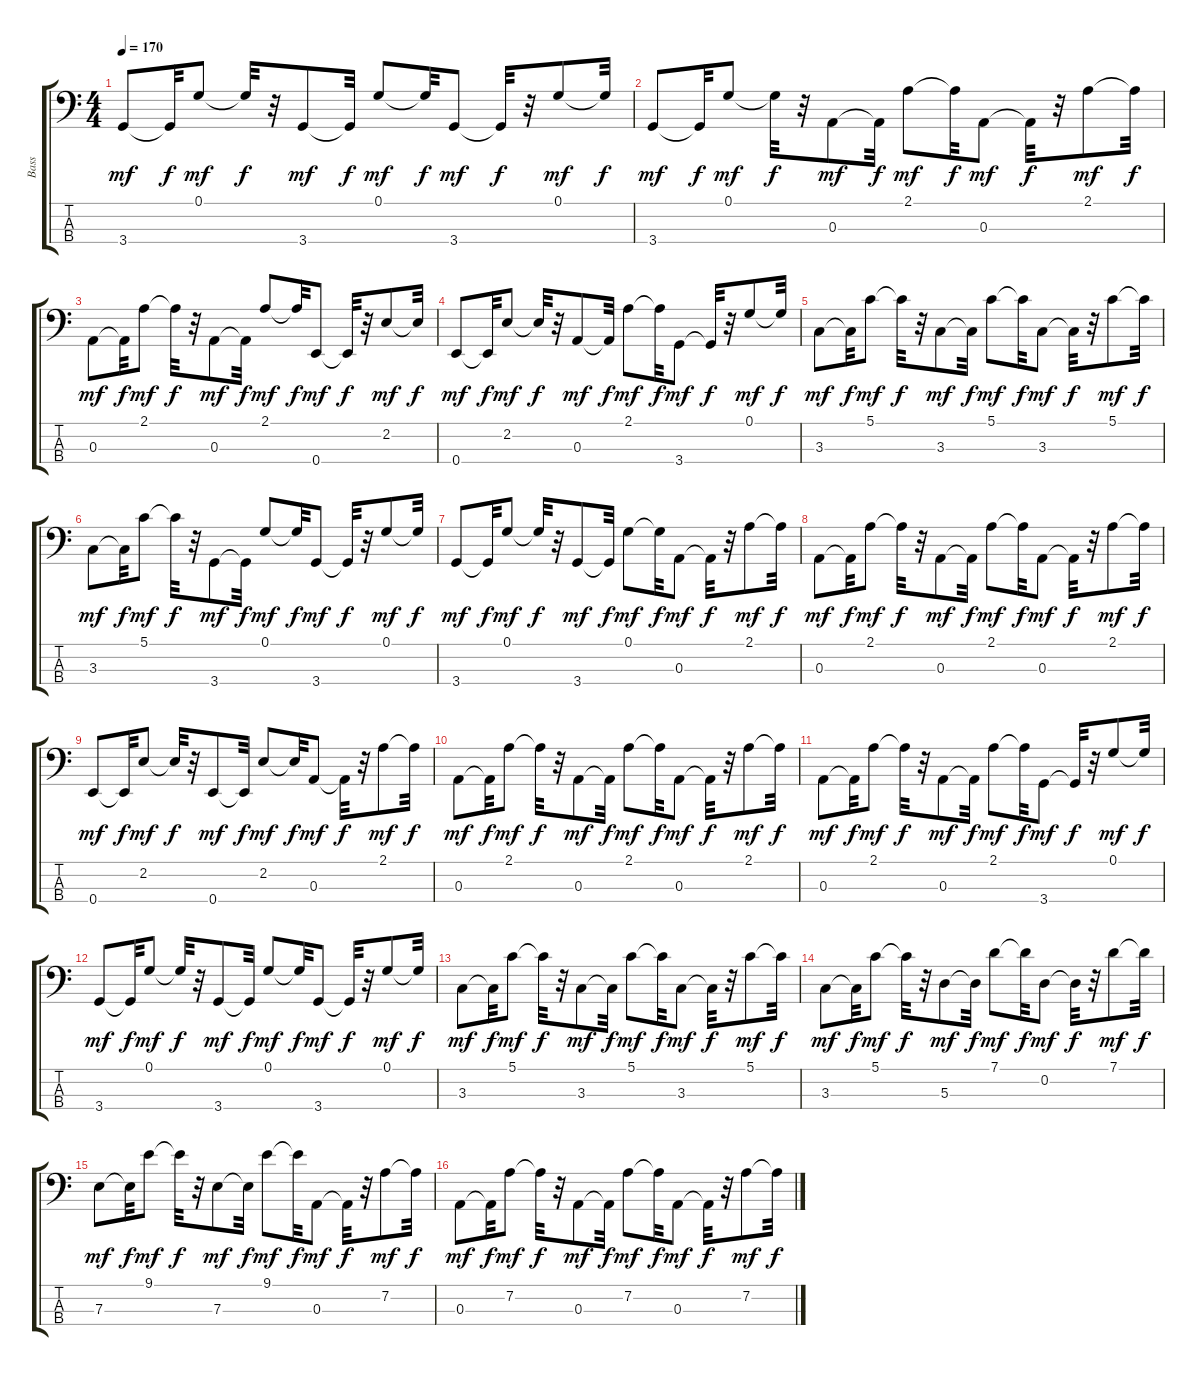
\track ("Bass" "Bass") {instrument electricguitarmuted}
\staff {score tabs}
\tuning (G2 D2 A1 E1) {hide}
\ts (4 4)
\tempo 170
\clef f4
\ks c
3.4.8{dy mf} 3.4{t}.32{dy f} 0.1.8{dy mf} 0.1{t}.32{dy f} r.32 3.4.8{dy mf} 3.4{t}.32{dy f} 0.1.8{dy mf} 0.1{t}.32{dy f} 3.4.8{dy mf} 3.4{t}.32{dy f} r.32 0.1.8{dy mf} 0.1{t}.32{dy f} |
3.4.8{dy mf} 3.4{t}.32{dy f} 0.1.8{dy mf} 0.1{t}.32{dy f} r.32 0.3.8{dy mf} 0.3{t}.32{dy f} 2.1.8{dy mf} 2.1{t}.32{dy f} 0.3.8{dy mf} 0.3{t}.32{dy f} r.32 2.1.8{dy mf} 2.1{t}.32{dy f} |
0.3.8{dy mf} 0.3{t}.32{dy f} 2.1.8{dy mf} 2.1{t}.32{dy f} r.32 0.3.8{dy mf} 0.3{t}.32{dy f} 2.1.8{dy mf} 2.1{t}.32{dy f} 0.4.8{dy mf} 0.4{t}.32{dy f} r.32 2.2.8{dy mf} 2.2{t}.32{dy f} |
0.4.8{dy mf} 0.4{t}.32{dy f} 2.2.8{dy mf} 2.2{t}.32{dy f} r.32 0.3.8{dy mf} 0.3{t}.32{dy f} 2.1.8{dy mf} 2.1{t}.32{dy f} 3.4.8{dy mf} 3.4{t}.32{dy f} r.32 0.1.8{dy mf} 0.1{t}.32{dy f} |
3.3.8{dy mf} 3.3{t}.32{dy f} 5.1.8{dy mf} 5.1{t}.32{dy f} r.32 3.3.8{dy mf} 3.3{t}.32{dy f} 5.1.8{dy mf} 5.1{t}.32{dy f} 3.3.8{dy mf} 3.3{t}.32{dy f} r.32 5.1.8{dy mf} 5.1{t}.32{dy f} |
3.3.8{dy mf} 3.3{t}.32{dy f} 5.1.8{dy mf} 5.1{t}.32{dy f} r.32 3.4.8{dy mf} 3.4{t}.32{dy f} 0.1.8{dy mf} 0.1{t}.32{dy f} 3.4.8{dy mf} 3.4{t}.32{dy f} r.32 0.1.8{dy mf} 0.1{t}.32{dy f} |
3.4.8{dy mf} 3.4{t}.32{dy f} 0.1.8{dy mf} 0.1{t}.32{dy f} r.32 3.4.8{dy mf} 3.4{t}.32{dy f} 0.1.8{dy mf} 0.1{t}.32{dy f} 0.3.8{dy mf} 0.3{t}.32{dy f} r.32 2.1.8{dy mf} 2.1{t}.32{dy f} |
0.3.8{dy mf} 0.3{t}.32{dy f} 2.1.8{dy mf} 2.1{t}.32{dy f} r.32 0.3.8{dy mf} 0.3{t}.32{dy f} 2.1.8{dy mf} 2.1{t}.32{dy f} 0.3.8{dy mf} 0.3{t}.32{dy f} r.32 2.1.8{dy mf} 2.1{t}.32{dy f} |
0.4.8{dy mf} 0.4{t}.32{dy f} 2.2.8{dy mf} 2.2{t}.32{dy f} r.32 0.4.8{dy mf} 0.4{t}.32{dy f} 2.2.8{dy mf} 2.2{t}.32{dy f} 0.3.8{dy mf} 0.3{t}.32{dy f} r.32 2.1.8{dy mf} 2.1{t}.32{dy f} |
0.3.8{dy mf} 0.3{t}.32{dy f} 2.1.8{dy mf} 2.1{t}.32{dy f} r.32 0.3.8{dy mf} 0.3{t}.32{dy f} 2.1.8{dy mf} 2.1{t}.32{dy f} 0.3.8{dy mf} 0.3{t}.32{dy f} r.32 2.1.8{dy mf} 2.1{t}.32{dy f} |
0.3.8{dy mf} 0.3{t}.32{dy f} 2.1.8{dy mf} 2.1{t}.32{dy f} r.32 0.3.8{dy mf} 0.3{t}.32{dy f} 2.1.8{dy mf} 2.1{t}.32{dy f} 3.4.8{dy mf} 3.4{t}.32{dy f} r.32 0.1.8{dy mf} 0.1{t}.32{dy f} |
3.4.8{dy mf} 3.4{t}.32{dy f} 0.1.8{dy mf} 0.1{t}.32{dy f} r.32 3.4.8{dy mf} 3.4{t}.32{dy f} 0.1.8{dy mf} 0.1{t}.32{dy f} 3.4.8{dy mf} 3.4{t}.32{dy f} r.32 0.1.8{dy mf} 0.1{t}.32{dy f} |
3.3.8{dy mf} 3.3{t}.32{dy f} 5.1.8{dy mf} 5.1{t}.32{dy f} r.32 3.3.8{dy mf} 3.3{t}.32{dy f} 5.1.8{dy mf} 5.1{t}.32{dy f} 3.3.8{dy mf} 3.3{t}.32{dy f} r.32 5.1.8{dy mf} 5.1{t}.32{dy f} |
3.3.8{dy mf} 3.3{t}.32{dy f} 5.1.8{dy mf} 5.1{t}.32{dy f} r.32 5.3.8{dy mf} 5.3{t}.32{dy f} 7.1.8{dy mf} 7.1{t}.32{dy f} 0.2.8{dy mf} 0.2{t}.32{dy f} r.32 7.1.8{dy mf} 7.1{t}.32{dy f} |
7.3.8{dy mf} 7.3{t}.32{dy f} 9.1.8{dy mf} 9.1{t}.32{dy f} r.32 7.3.8{dy mf} 7.3{t}.32{dy f} 9.1.8{dy mf} 9.1{t}.32{dy f} 0.3.8{dy mf} 0.3{t}.32{dy f} r.32 7.2.8{dy mf} 7.2{t}.32{dy f} |
0.3.8{dy mf} 0.3{t}.32{dy f} 7.2.8{dy mf} 7.2{t}.32{dy f} r.32 0.3.8{dy mf} 0.3{t}.32{dy f} 7.2.8{dy mf} 7.2{t}.32{dy f} 0.3.8{dy mf} 0.3{t}.32{dy f} r.32 7.2.8{dy mf} 7.2{t}.32{dy f}
